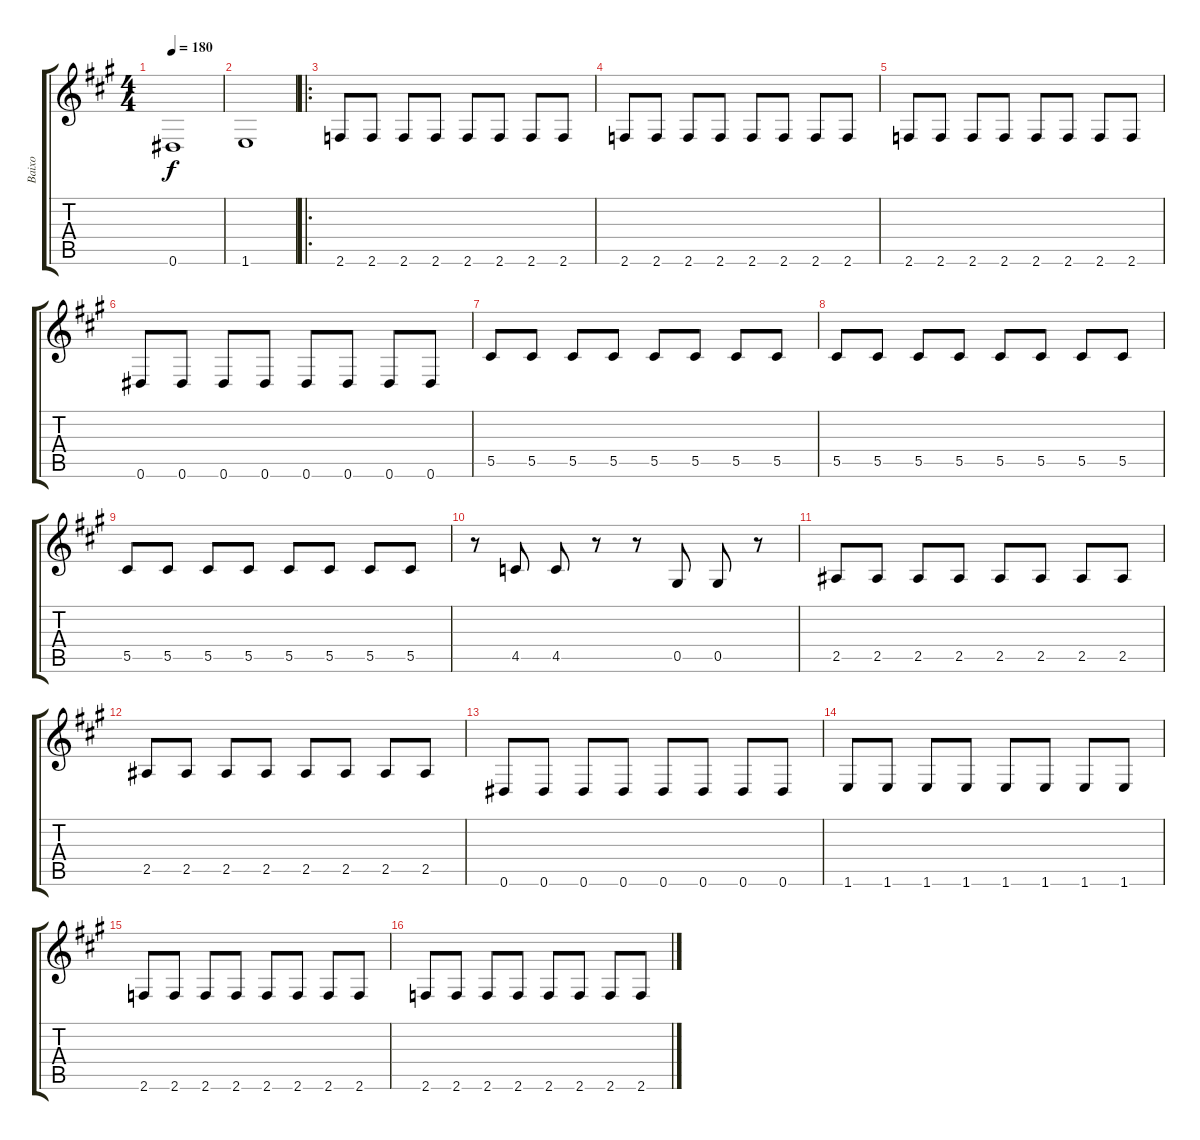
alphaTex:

\track ("Baixo" "Baixo") {instrument electricbassfinger}
\staff {score tabs}
\tuning (Eb4 Bb3 Gb3 Db3 Ab2 Eb2) {hide}
\ts (4 4)
\tempo 180
\clef g2
\ks a
0.6.1{dy f} |
1.6.1 |
\ro
2.6.8 2.6.8 2.6.8 2.6.8 2.6.8 2.6.8 2.6.8 2.6.8 |
2.6.8 2.6.8 2.6.8 2.6.8 2.6.8 2.6.8 2.6.8 2.6.8 |
2.6.8 2.6.8 2.6.8 2.6.8 2.6.8 2.6.8 2.6.8 2.6.8 |
0.6.8 0.6.8 0.6.8 0.6.8 0.6.8 0.6.8 0.6.8 0.6.8 |
5.5.8 5.5.8 5.5.8 5.5.8 5.5.8 5.5.8 5.5.8 5.5.8 |
5.5.8 5.5.8 5.5.8 5.5.8 5.5.8 5.5.8 5.5.8 5.5.8 |
5.5.8 5.5.8 5.5.8 5.5.8 5.5.8 5.5.8 5.5.8 5.5.8 |
r.8 4.5.8 4.5.8 r.8 r.8 0.5.8 0.5.8 r.8 |
2.5.8 2.5.8 2.5.8 2.5.8 2.5.8 2.5.8 2.5.8 2.5.8 |
2.5.8 2.5.8 2.5.8 2.5.8 2.5.8 2.5.8 2.5.8 2.5.8 |
0.6.8 0.6.8 0.6.8 0.6.8 0.6.8 0.6.8 0.6.8 0.6.8 |
1.6.8 1.6.8 1.6.8 1.6.8 1.6.8 1.6.8 1.6.8 1.6.8 |
2.6.8 2.6.8 2.6.8 2.6.8 2.6.8 2.6.8 2.6.8 2.6.8 |
2.6.8 2.6.8 2.6.8 2.6.8 2.6.8 2.6.8 2.6.8 2.6.8
